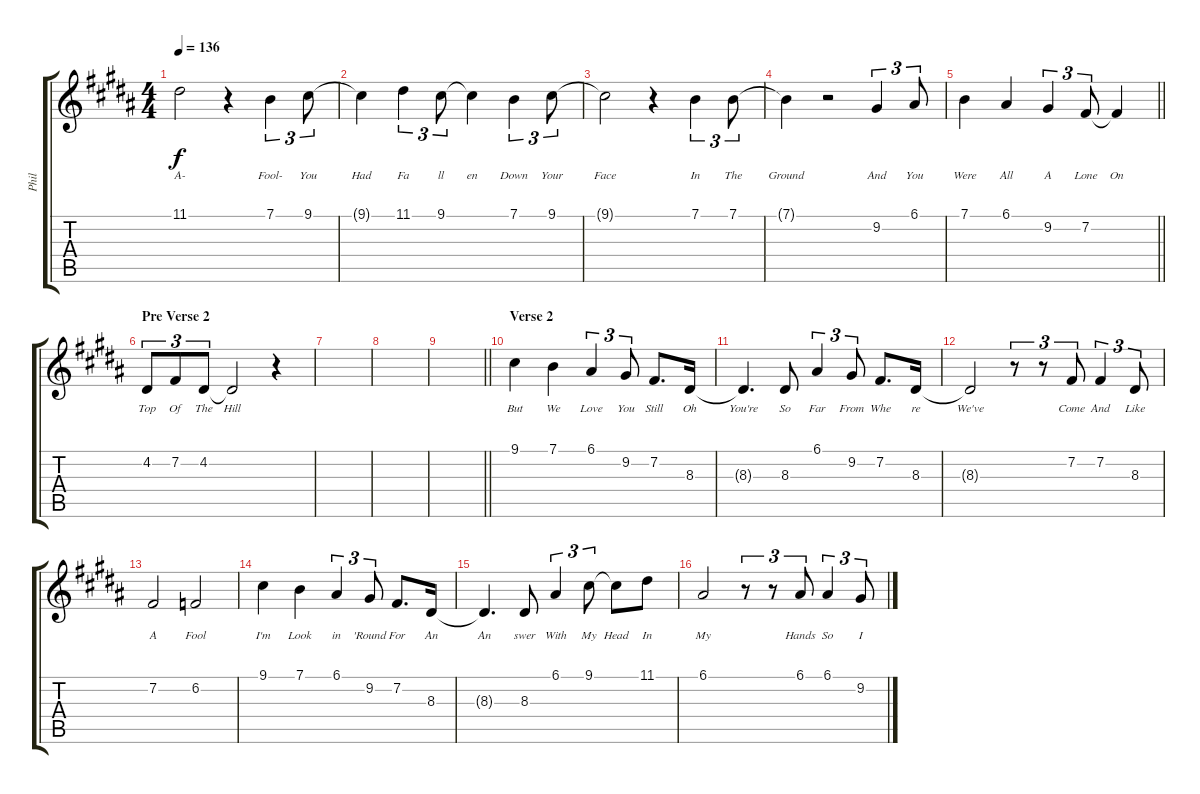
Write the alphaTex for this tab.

\track ("Phil" "Phil") {instrument brightacousticpiano}
\staff {score tabs}
\tuning (E4 B3 G3 D3 A2 E2) {hide}
\ts (4 4)
\tempo 136
\clef g2
\ks b
11.1{t}.2{lyrics (0 "A-") lyrics (1 "") lyrics (2 "") lyrics (3 "") lyrics (4 "") dy f} r.4 7.1.4{tu (3 2) lyrics (0 "Fool-") lyrics (1 "") lyrics (2 "") lyrics (3 "") lyrics (4 "")} 9.1.8{tu (3 2) lyrics (0 "You") lyrics (1 "") lyrics (2 "") lyrics (3 "") lyrics (4 "")} |
9.1{t}.4{lyrics (0 "Had") lyrics (1 "") lyrics (2 "") lyrics (3 "") lyrics (4 "")} 11.1.4{tu (3 2) lyrics (0 "Fa") lyrics (1 "") lyrics (2 "") lyrics (3 "") lyrics (4 "")} 9.1.8{tu (3 2) lyrics (0 "ll") lyrics (1 "") lyrics (2 "") lyrics (3 "") lyrics (4 "")} 9.1{t}.4{lyrics (0 "en") lyrics (1 "") lyrics (2 "") lyrics (3 "") lyrics (4 "")} 7.1.4{tu (3 2) lyrics (0 "Down") lyrics (1 "") lyrics (2 "") lyrics (3 "") lyrics (4 "")} 9.1.8{tu (3 2) lyrics (0 "Your") lyrics (1 "") lyrics (2 "") lyrics (3 "") lyrics (4 "")} |
9.1{t}.2{lyrics (0 "Face") lyrics (1 "") lyrics (2 "") lyrics (3 "") lyrics (4 "")} r.4 7.1.4{tu (3 2) lyrics (0 "In") lyrics (1 "") lyrics (2 "") lyrics (3 "") lyrics (4 "")} 7.1.8{tu (3 2) lyrics (0 "The") lyrics (1 "") lyrics (2 "") lyrics (3 "") lyrics (4 "")} |
7.1{t}.4{lyrics (0 "Ground") lyrics (1 "") lyrics (2 "") lyrics (3 "") lyrics (4 "")} r.2 9.2.4{tu (3 2) lyrics (0 "And") lyrics (1 "") lyrics (2 "") lyrics (3 "") lyrics (4 "")} 6.1.8{tu (3 2) lyrics (0 "You") lyrics (1 "") lyrics (2 "") lyrics (3 "") lyrics (4 "")} |
\barLineRight lightlight
7.1.4{lyrics (0 "Were") lyrics (1 "") lyrics (2 "") lyrics (3 "") lyrics (4 "")} 6.1.4{lyrics (0 "All") lyrics (1 "") lyrics (2 "") lyrics (3 "") lyrics (4 "")} 9.2.4{tu (3 2) lyrics (0 "A") lyrics (1 "") lyrics (2 "") lyrics (3 "") lyrics (4 "")} 7.2.8{tu (3 2) lyrics (0 "Lone") lyrics (1 "") lyrics (2 "") lyrics (3 "") lyrics (4 "")} 7.2{t}.4{lyrics (0 "On") lyrics (1 "") lyrics (2 "") lyrics (3 "") lyrics (4 "")} |
\section ("" "Pre Verse 2")
4.2.8{tu (3 2) lyrics (0 "Top") lyrics (1 "") lyrics (2 "") lyrics (3 "") lyrics (4 "")} 7.2.8{tu (3 2) lyrics (0 "Of") lyrics (1 "") lyrics (2 "") lyrics (3 "") lyrics (4 "")} 4.2.8{tu (3 2) lyrics (0 "The") lyrics (1 "") lyrics (2 "") lyrics (3 "") lyrics (4 "")} 4.2{t}.2{lyrics (0 "Hill") lyrics (1 "") lyrics (2 "") lyrics (3 "") lyrics (4 "")} r.4 |
|
|
\barLineRight lightlight
|
\section ("" "Verse 2")
9.1.4{lyrics (0 "But") lyrics (1 "") lyrics (2 "") lyrics (3 "") lyrics (4 "")} 7.1.4{lyrics (0 "We") lyrics (1 "") lyrics (2 "") lyrics (3 "") lyrics (4 "")} 6.1.4{tu (3 2) lyrics (0 "Love") lyrics (1 "") lyrics (2 "") lyrics (3 "") lyrics (4 "")} 9.2.8{tu (3 2) lyrics (0 "You") lyrics (1 "") lyrics (2 "") lyrics (3 "") lyrics (4 "")} 7.2.8{d lyrics (0 "Still") lyrics (1 "") lyrics (2 "") lyrics (3 "") lyrics (4 "")} 8.3.16{lyrics (0 "Oh") lyrics (1 "") lyrics (2 "") lyrics (3 "") lyrics (4 "")} |
8.3{t}.4{d lyrics (0 "You're") lyrics (1 "") lyrics (2 "") lyrics (3 "") lyrics (4 "")} 8.3.8{lyrics (0 "So") lyrics (1 "") lyrics (2 "") lyrics (3 "") lyrics (4 "")} 6.1.4{tu (3 2) lyrics (0 "Far") lyrics (1 "") lyrics (2 "") lyrics (3 "") lyrics (4 "")} 9.2.8{tu (3 2) lyrics (0 "From") lyrics (1 "") lyrics (2 "") lyrics (3 "") lyrics (4 "")} 7.2.8{d lyrics (0 "Whe") lyrics (1 "") lyrics (2 "") lyrics (3 "") lyrics (4 "")} 8.3.16{lyrics (0 "re") lyrics (1 "") lyrics (2 "") lyrics (3 "") lyrics (4 "")} |
8.3{t}.2{lyrics (0 "We've") lyrics (1 "") lyrics (2 "") lyrics (3 "") lyrics (4 "")} r.8{tu (3 2)} r.8{tu (3 2)} 7.2.8{tu (3 2) lyrics (0 "Come") lyrics (1 "") lyrics (2 "") lyrics (3 "") lyrics (4 "")} 7.2.4{tu (3 2) lyrics (0 "And") lyrics (1 "") lyrics (2 "") lyrics (3 "") lyrics (4 "")} 8.3.8{tu (3 2) lyrics (0 "Like") lyrics (1 "") lyrics (2 "") lyrics (3 "") lyrics (4 "")} |
7.2.2{lyrics (0 "A") lyrics (1 "") lyrics (2 "") lyrics (3 "") lyrics (4 "")} 6.2.2{lyrics (0 "Fool") lyrics (1 "") lyrics (2 "") lyrics (3 "") lyrics (4 "")} |
9.1.4{lyrics (0 "I'm") lyrics (1 "") lyrics (2 "") lyrics (3 "") lyrics (4 "")} 7.1.4{lyrics (0 "Look") lyrics (1 "") lyrics (2 "") lyrics (3 "") lyrics (4 "")} 6.1.4{tu (3 2) lyrics (0 "in") lyrics (1 "") lyrics (2 "") lyrics (3 "") lyrics (4 "")} 9.2.8{tu (3 2) lyrics (0 "'Round") lyrics (1 "") lyrics (2 "") lyrics (3 "") lyrics (4 "")} 7.2.8{d lyrics (0 "For") lyrics (1 "") lyrics (2 "") lyrics (3 "") lyrics (4 "")} 8.3.16{lyrics (0 "An") lyrics (1 "") lyrics (2 "") lyrics (3 "") lyrics (4 "")} |
8.3{t}.4{d lyrics (0 "An") lyrics (1 "") lyrics (2 "") lyrics (3 "") lyrics (4 "")} 8.3.8{lyrics (0 "swer") lyrics (1 "") lyrics (2 "") lyrics (3 "") lyrics (4 "")} 6.1.4{tu (3 2) lyrics (0 "With") lyrics (1 "") lyrics (2 "") lyrics (3 "") lyrics (4 "")} 9.1.8{tu (3 2) lyrics (0 "My") lyrics (1 "") lyrics (2 "") lyrics (3 "") lyrics (4 "")} 9.1{t}.8{lyrics (0 "Head") lyrics (1 "") lyrics (2 "") lyrics (3 "") lyrics (4 "")} 11.1.8{lyrics (0 "In") lyrics (1 "") lyrics (2 "") lyrics (3 "") lyrics (4 "")} |
6.1.2{lyrics (0 "My") lyrics (1 "") lyrics (2 "") lyrics (3 "") lyrics (4 "")} r.8{tu (3 2)} r.8{tu (3 2)} 6.1.8{tu (3 2) lyrics (0 "Hands") lyrics (1 "") lyrics (2 "") lyrics (3 "") lyrics (4 "")} 6.1.4{tu (3 2) lyrics (0 "So") lyrics (1 "") lyrics (2 "") lyrics (3 "") lyrics (4 "")} 9.2.8{tu (3 2) lyrics (0 "I") lyrics (1 "") lyrics (2 "") lyrics (3 "") lyrics (4 "")}
